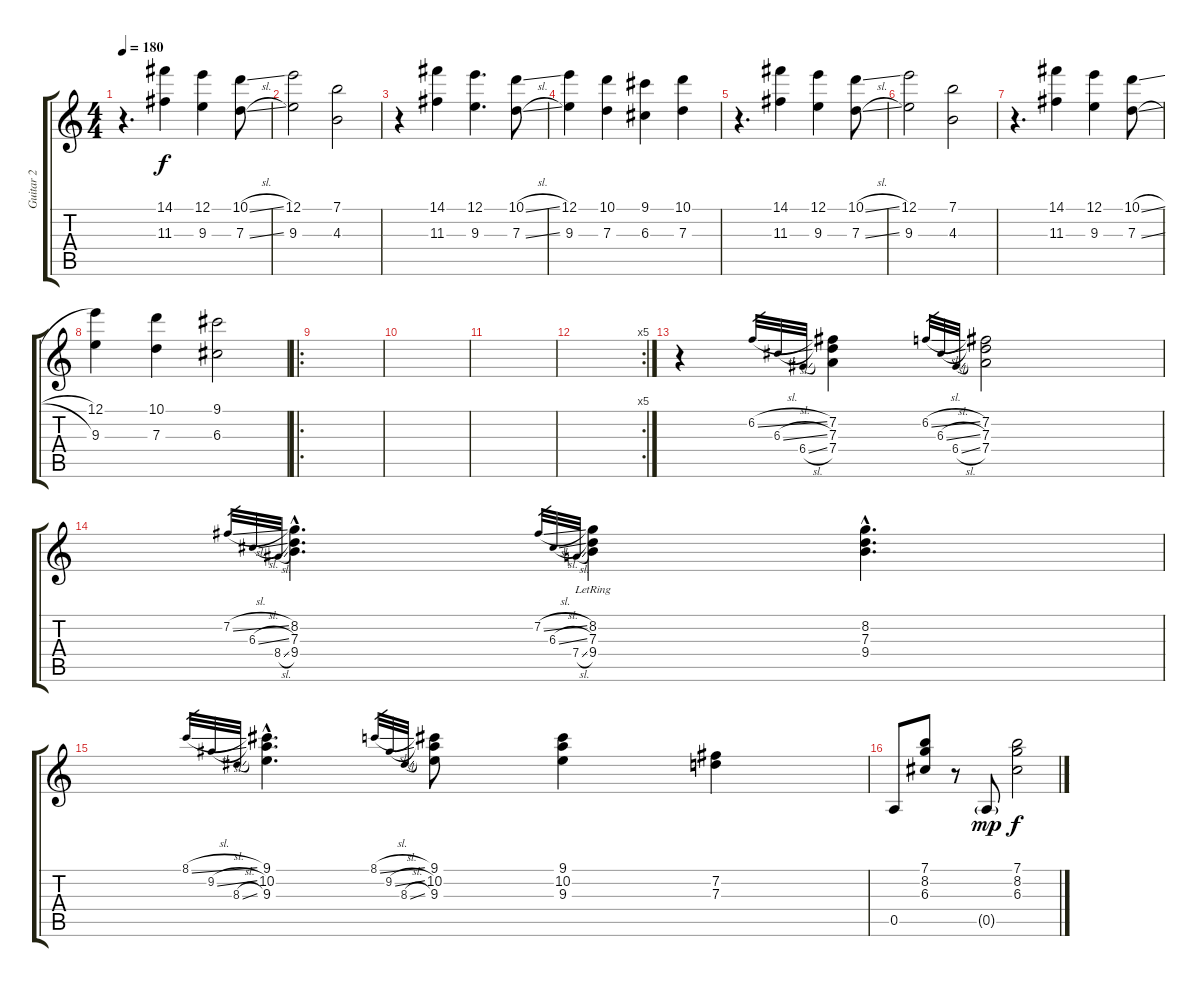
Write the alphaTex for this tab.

\track ("Guitar 2" "Guitar 2") {instrument acousticguitarnylon}
\staff {score tabs}
\tuning (E4 B3 G3 D3 A2 E2) {hide}
\ts (4 4)
\tempo 180
\clef g2
\ks c
r.4{d dy f instrument acousticguitarnylon} (14.1 11.3).4 (12.1 9.3).4 (10.1{sl} 7.3{sl}).8 |
(12.1 9.3).2 (7.1 4.3).2 |
r.4 (14.1 11.3).4 (12.1 9.3).4{d} (10.1{sl} 7.3{sl}).8 |
(12.1 9.3).4 (10.1 7.3).4 (9.1 6.3).4 (10.1 7.3).4 |
r.4{d} (14.1 11.3).4 (12.1 9.3).4 (10.1{sl} 7.3{sl}).8 |
(12.1 9.3).2 (7.1 4.3).2 |
r.4{d} (14.1 11.3).4 (12.1 9.3).4 (10.1{sl} 7.3{sl}).8 |
(12.1 9.3).4 (10.1 7.3).4 (9.1 6.3).2 |
\ro
|
|
|
\rc 5
|
r.4{volume 5 instrument acousticguitarnylon} 6.2{sl}.32{gr} 6.3{sl}.32{gr} 6.4{sl}.32{gr} (7.2 7.3 7.4).4 6.2{sl}.32{gr} 6.3{sl}.32{gr} 6.4{sl}.32{gr} (7.2 7.3 7.4).2 |
7.2{sl}.32{gr} 6.3{sl}.32{gr} 8.4{sl}.32{gr} (8.2{hac} 7.3{hac} 9.4{hac}).4{d} 7.2{sl}.32{gr} 6.3{sl}.32{gr} 7.4{sl}.32{gr} (8.2{lr} 7.3{lr} 9.4{lr}).4 (8.2{hac} 7.3{hac} 9.4{hac}).4{d} |
8.1{sl}.32{gr} 9.2{sl}.32{gr} 8.3{sl}.32{gr} (9.1{hac} 10.2{hac} 9.3{hac}).4{d} 8.1{sl}.32{gr} 9.2{sl}.32{gr} 8.3{sl}.32{gr} (9.1 10.2 9.3).8 (9.1 10.2 9.3).4 (7.2 7.3).4 |
0.5.8{volume 16 instrument acousticguitarnylon} (7.1 8.2 6.3).8 r.8 0.5{g}.8{dy mp} (7.1 8.2 6.3).2{dy f}
